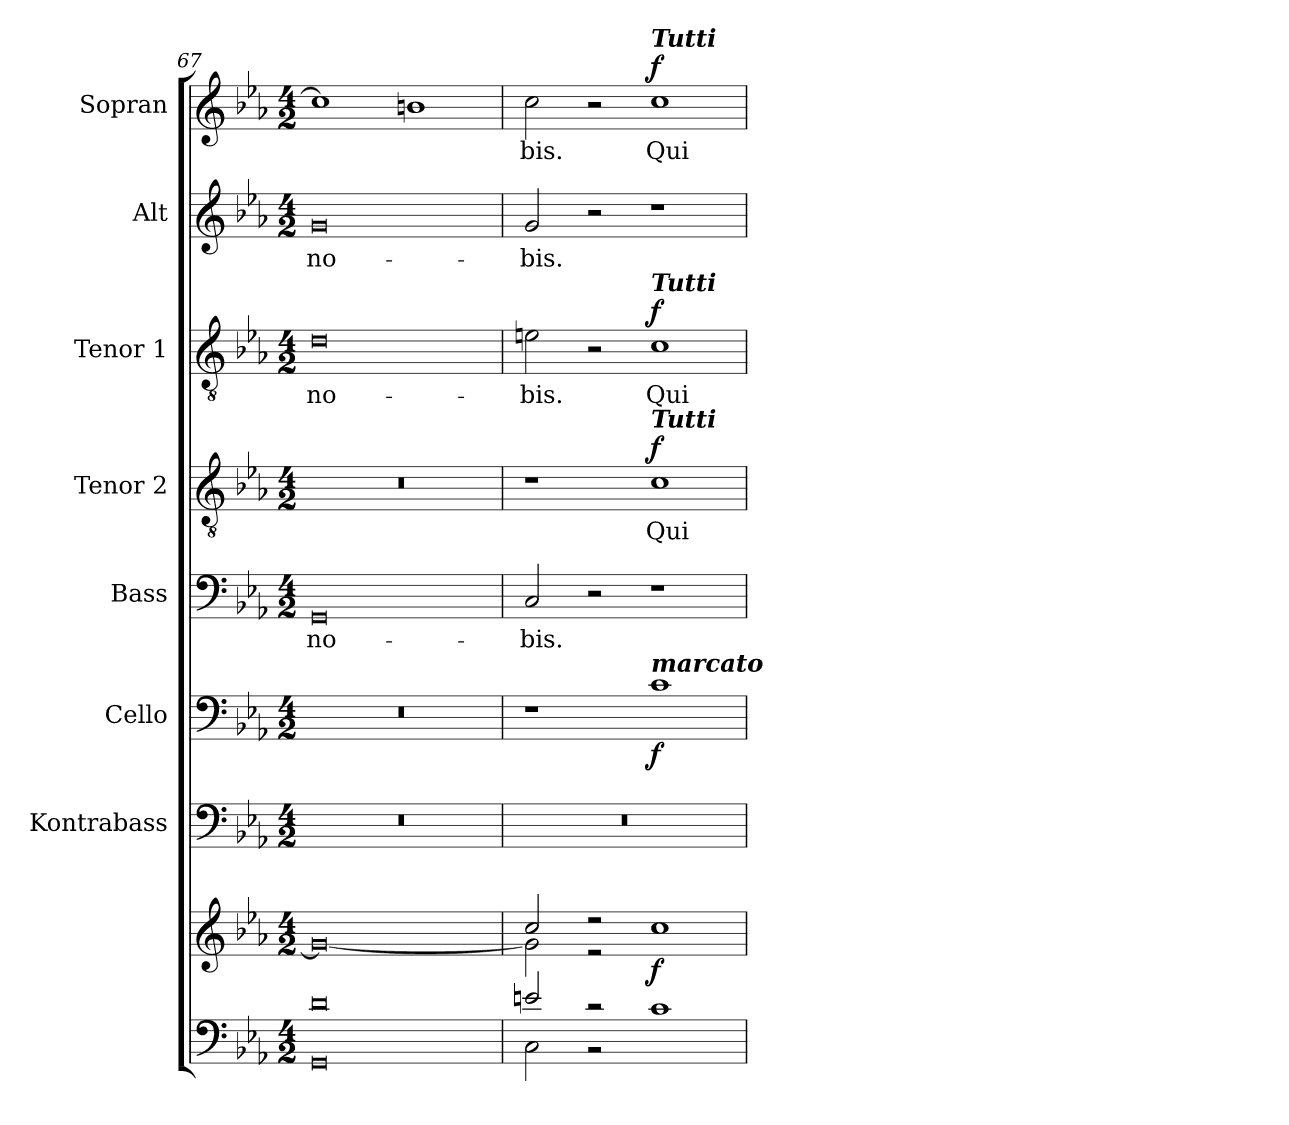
**kern	**kern	**dynam	**kern	**kern	**dynam	**kern	**text	**kern	**text	**dynam	**kern	**text	**dynam	**kern	**text	**kern	**text	**dynam
*part8	*part8	*part8	*part7	*part6	*part6	*part5	*part5	*part4	*part4	*part4	*part3	*part3	*part3	*part2	*part2	*part1	*part1	*part1
*staff9	*staff8	*staff8/9	*staff7	*staff6	*staff6	*staff5	*staff5	*staff4	*staff4	*staff4	*staff3	*staff3	*staff3	*staff2	*staff2	*staff1	*staff1	*staff1
*	*	*	*I"Kontrabass	*I"Cello	*	*I"Bass	*	*I"Tenor 2	*	*	*I"Tenor 1	*	*	*I"Alt	*	*I"Sopran	*	*
*	*	*	*I'Kb.	*	*	*I'B.	*	*I'T. 2	*	*	*I'T. 1	*	*	*I'A.	*	*I'S.	*	*
*clefF4	*clefG2	*	*clefF4	*clefF4	*	*clefF4	*	*clefGv2	*	*	*clefGv2	*	*	*clefG2	*	*clefG2	*	*
*	*	*	*ITrd7c12	*	*	*	*	*	*	*	*	*	*	*	*	*	*	*
*k[b-e-a-]	*k[b-e-a-]	*	*k[b-e-a-]	*k[b-e-a-]	*	*k[b-e-a-]	*	*k[b-e-a-]	*	*	*k[b-e-a-]	*	*	*k[b-e-a-]	*	*k[b-e-a-]	*	*
*E-:	*E-:	*	*E-:	*E-:	*	*E-:	*	*E-:	*	*	*E-:	*	*	*E-:	*	*E-:	*	*
*M4/2	*M4/2	*	*M4/2	*M4/2	*	*M4/2	*	*M4/2	*	*	*M4/2	*	*	*M4/2	*	*M4/2	*	*
=67	=67	=67	=67	=67	=67	=67	=67	=67	=67	=67	=67	=67	=67	=67	=67	=67	=67	=67
*^	*	*	*	*	*	*	*	*	*	*	*	*	*	*	*	*	*	*
!	!	!	!	!	!	!	!	!LO:LY:b	!	!	!	!	!LO:LY:b	!	!	!LO:LY:b	!	!	!
0d	0GG	0g_	.	0r	0r	.	0GG	no-	0r	.	.	0d	no-	.	0g	no-	1cc]	.	.
.	.	.	.	.	.	.	.	.	.	.	.	.	.	.	.	.	1bn	.	.
!!LO:PB:g=z
=68	=68	=68	=68	=68	=68	=68	=68	=68	=68	=68	=68	=68	=68	=68	=68	=68	=68	=68	=68
*	*	*^	*	*	*	*	*	*	*	*	*	*	*	*	*	*	*	*	*
!	!	!	!	!	!	!	!	!	!LO:LY:b	!	!	!	!	!LO:LY:b	!	!	!LO:LY:b	!	!LO:LY:b	!
2en/	2C\	2cc/	2g\]	.	0r	1r	.	2C/	-bis.	1r	.	.	2en\	-bis.	.	2g/	-bis.	2cc\	-bis.	.
2r	2r	2r	2r	.	.	.	.	2r	.	.	.	.	2r	.	.	2r	.	2r	.	.
!	!	!	!	!	!	!	!	!	!	!	!	!	!	!	!	!	!	!LO:TX:a:Bi:t=Tutti	!	!
!	!	!	!	!	!	!	!	!	!	!	!	!	!LO:TX:a:Bi:t=Tutti	!	!	!	!	!	!	!
!	!	!	!	!	!	!	!	!	!	!LO:TX:a:Bi:t=Tutti	!	!	!	!	!	!	!	!	!	!
!	!	!	!	!	!	!LO:TX:a:Bi:t=marcato	!	!	!	!	!	!	!	!	!	!	!	!	!	!
!	!	!	!	!LO:DY:b	!	!	!LO:DY:b	!	!	!	!LO:LY:b	!LO:DY:a	!	!LO:LY:b	!LO:DY:a	!	!	!	!LO:LY:b	!LO:DY:a
1c	1ryy	1cc	1ryy	f	.	1c	f	1r	.	1c	Qui	f	1c	Qui	f	1r	.	1cc	Qui	f
*v	*v	*	*	*	*	*	*	*	*	*	*	*	*	*	*	*	*	*	*	*
*	*v	*v	*	*	*	*	*	*	*	*	*	*	*	*	*	*	*	*	*
=	=	=	=	=	=	=	=	=	=	=	=	=	=	=	=	=	=	=
*-	*-	*-	*-	*-	*-	*-	*-	*-	*-	*-	*-	*-	*-	*-	*-	*-	*-	*-
